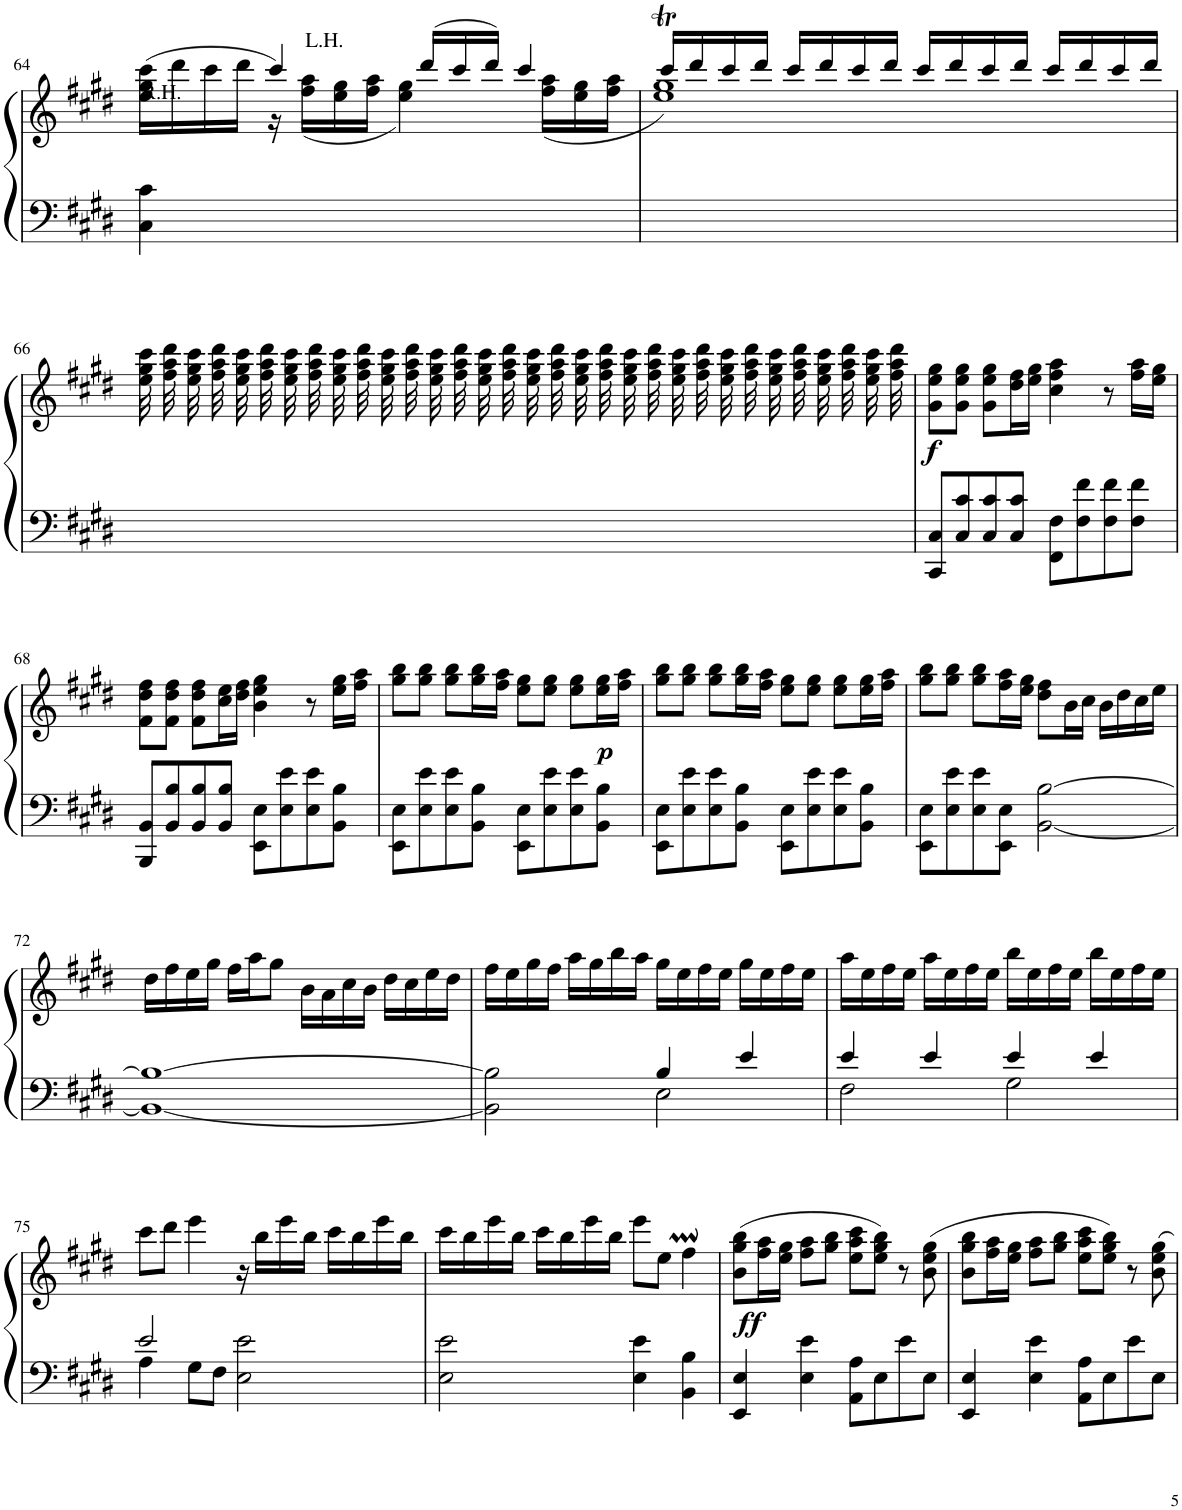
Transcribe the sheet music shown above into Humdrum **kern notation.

**kern	**kern	**dynam
*part1	*part1	*part1
*staff2	*staff1	*staff1/2
*I"Piano	*	*
*I'Pno.	*	*
!!LO:PB:g=z
*clefF4	*clefG2	*
*k[f#c#g#d#]	*k[f#c#g#d#]	*
*M4/4	*M4/4	*
=64	=64	=64
*	*^	*
!	!LO:TX:a:t=R.H.	!	!
4C#\ 4c#\	(16ee\ 16gg#\ 16ccc#\LL	4ryy	.
.	16ddd#\	.	.
.	16ccc#\	.	.
.	16ddd#\JJ	.	.
8ryy	4ccc#/)	16r	.
!	!	!LO:TX:a:t=L.H.	!
.	.	(16ff#\ 16aa\LL	.
8ryy	.	16ee\ 16gg#\	.
.	.	16ff#\ 16aa\JJ	.
2ryy	16ryy	4ee\ 4gg#\)	.
.	(16ddd#/LL	.	.
.	16ccc#/	.	.
.	16ddd#/JJ)	.	.
.	4ccc#/	16ryy	.
.	.	(16ff#\ 16aa\LL	.
.	.	16ee\ 16gg#\	.
.	.	16ff#\ 16aa\JJ	.
=65	=65	=65	=65
*	*	*^	*
1ryy	16ccc#/LL	1ee)	1gg#t	.
.	16ddd#/	.	.	.
.	16ccc#/	.	.	.
.	16ddd#/JJ	.	.	.
.	16ccc#/LL	.	.	.
.	16ddd#/	.	.	.
.	16ccc#/	.	.	.
.	16ddd#/JJ	.	.	.
.	16ccc#/LL	.	.	.
.	16ddd#/	.	.	.
.	16ccc#/	.	.	.
.	16ddd#/JJ	.	.	.
.	16ccc#/LL	.	.	.
.	16ddd#/	.	.	.
.	16ccc#/	.	.	.
.	16ddd#/JJ	.	.	.
*	*	*v	*v	*
!!LO:LB:g=z
=66	=66	=66	=66
1ryy	32ryy	32ee\ 32gg#\ 32ccc#\	.
.	32ff#\ 32aa\ 32ddd#\	32ryy	.
.	32ryy	32ee\ 32gg#\ 32ccc#\	.
.	32ff#\ 32aa\ 32ddd#\	32ryy	.
.	32ryy	32ee\ 32gg#\ 32ccc#\	.
.	32ff#\ 32aa\ 32ddd#\	32ryy	.
.	32ryy	32ee\ 32gg#\ 32ccc#\	.
.	32ff#\ 32aa\ 32ddd#\	32ryy	.
.	32ryy	32ee\ 32gg#\ 32ccc#\	.
.	32ff#\ 32aa\ 32ddd#\	32ryy	.
.	32ryy	32ee\ 32gg#\ 32ccc#\	.
.	32ff#\ 32aa\ 32ddd#\	32ryy	.
.	32ryy	32ee\ 32gg#\ 32ccc#\	.
.	32ff#\ 32aa\ 32ddd#\	32ryy	.
.	32ryy	32ee\ 32gg#\ 32ccc#\	.
.	32ff#\ 32aa\ 32ddd#\	32ryy	.
.	32ryy	32ee\ 32gg#\ 32ccc#\	.
.	32ff#\ 32aa\ 32ddd#\	32ryy	.
.	32ryy	32ee\ 32gg#\ 32ccc#\	.
.	32ff#\ 32aa\ 32ddd#\	32ryy	.
.	32ryy	32ee\ 32gg#\ 32ccc#\	.
.	32ff#\ 32aa\ 32ddd#\	32ryy	.
.	32ryy	32ee\ 32gg#\ 32ccc#\	.
.	32ff#\ 32aa\ 32ddd#\	32ryy	.
.	32ryy	32ee\ 32gg#\ 32ccc#\	.
.	32ff#\ 32aa\ 32ddd#\	32ryy	.
.	32ryy	32ee\ 32gg#\ 32ccc#\	.
.	32ff#\ 32aa\ 32ddd#\	32ryy	.
.	32ryy	32ee\ 32gg#\ 32ccc#\	.
.	32ff#\ 32aa\ 32ddd#\	32ryy	.
.	32ryy	32ee\ 32gg#\ 32ccc#\	.
.	32ff#\ 32aa\ 32ddd#\	32ryy	.
=67	=67	=67	=67
!	!	!	!LO:DY:a=2
*	*v	*v	*
8CC#/ 8C#/L	8g#\ 8ee\ 8gg#\L	f
8C#/ 8c#/	8g#\ 8ee\ 8gg#\J	.
8C#/ 8c#/	8g#\ 8ee\ 8gg#\L	.
8C#/ 8c#/J	16dd#\ 16ff#\L	.
.	16ee\ 16gg#\JJ	.
8FF#\ 8F#\L	4cc#\ 4ff#\ 4aa\	.
8F#\ 8f#\	.	.
8F#\ 8f#\	8r	.
8F#\ 8f#\J	16ff#\ 16aa\LL	.
.	16ee\ 16gg#\JJ	.
!!LO:LB:g=z
=68	=68	=68
8BBB/ 8BB/L	8f#\ 8dd#\ 8ff#\L	.
8BB/ 8B/	8f#\ 8dd#\ 8ff#\J	.
8BB/ 8B/	8f#\ 8dd#\ 8ff#\L	.
8BB/ 8B/J	16cc#\ 16ee\L	.
.	16dd#\ 16ff#\JJ	.
8EE\ 8E\L	4b\ 4ee\ 4gg#\	.
8E\ 8e\	.	.
8E\ 8e\	8r	.
8BB\ 8B\J	16ee\ 16gg#\LL	.
.	16ff#\ 16aa\JJ	.
=69	=69	=69
8EE\ 8E\L	8gg#\ 8bb\L	.
8E\ 8e\	8gg#\ 8bb\J	.
8E\ 8e\	8gg#\ 8bb\L	.
8BB\ 8B\J	16gg#\ 16bb\L	.
.	16ff#\ 16aa\JJ	.
8EE\ 8E\L	8ee\ 8gg#\L	.
8E\ 8e\	8ee\ 8gg#\J	.
8E\ 8e\	8ee\ 8gg#\L	.
!	!	!LO:DY:b
8BB\ 8B\J	16ee\ 16gg#\L	p
.	16ff#\ 16aa\JJ	.
=70	=70	=70
8EE\ 8E\L	8gg#\ 8bb\L	.
8E\ 8e\	8gg#\ 8bb\J	.
8E\ 8e\	8gg#\ 8bb\L	.
8BB\ 8B\J	16gg#\ 16bb\L	.
.	16ff#\ 16aa\JJ	.
8EE\ 8E\L	8ee\ 8gg#\L	.
8E\ 8e\	8ee\ 8gg#\J	.
8E\ 8e\	8ee\ 8gg#\L	.
8BB\ 8B\J	16ee\ 16gg#\L	.
.	16ff#\ 16aa\JJ	.
=71	=71	=71
8EE\ 8E\L	8gg#\ 8bb\L	.
8E\ 8e\	8gg#\ 8bb\J	.
8E\ 8e\	8gg#\ 8bb\L	.
8EE\ 8E\J	16ff#\ 16aa\L	.
.	16ee\ 16gg#\JJ	.
[2BB\ [2B\	8dd#\ 8ff#\L	.
.	16b\L	.
.	16cc#\JJ	.
.	16b\LL	.
.	16dd#\	.
.	16cc#\	.
.	16ee\JJ	.
!!LO:LB:g=z
=72	=72	=72
1BB_ 1B_	16dd#\LL	.
.	16ff#\	.
.	16ee\	.
.	16gg#\JJ	.
.	16ff#\LL	.
.	16aa\J	.
.	8gg#\J	.
.	16b\LL	.
.	16a\	.
.	16cc#\	.
.	16b\JJ	.
.	16dd#\LL	.
.	16cc#\	.
.	16ee\	.
.	16dd#\JJ	.
=73	=73	=73
*^	*	*
2BB\] 2B\]	2ryy	16ff#\LL	.
.	.	16ee\	.
.	.	16gg#\	.
.	.	16ff#\JJ	.
.	.	16aa\LL	.
.	.	16gg#\	.
.	.	16bb\	.
.	.	16aa\JJ	.
4B/	2E\	16gg#\LL	.
.	.	16ee\	.
.	.	16ff#\	.
.	.	16ee\JJ	.
4e/	.	16gg#\LL	.
.	.	16ee\	.
.	.	16ff#\	.
.	.	16ee\JJ	.
=74	=74	=74	=74
4e/	2F#\	16aa\LL	.
.	.	16ee\	.
.	.	16ff#\	.
.	.	16ee\JJ	.
4e/	.	16aa\LL	.
.	.	16ee\	.
.	.	16ff#\	.
.	.	16ee\JJ	.
4e/	2G#\	16bb\LL	.
.	.	16ee\	.
.	.	16ff#\	.
.	.	16ee\JJ	.
4e/	.	16bb\LL	.
.	.	16ee\	.
.	.	16ff#\	.
.	.	16ee\JJ	.
!!LO:LB:g=z
=75	=75	=75	=75
2e/	4A\	8ccc#\L	.
.	.	8ddd#\J	.
.	8G#\L	4eee\	.
.	8F#\J	.	.
2E\ 2e\	2ryy	16r	.
.	.	16bb\LL	.
.	.	16eee\	.
.	.	16bb\JJ	.
.	.	16ccc#\LL	.
.	.	16bb\	.
.	.	16eee\	.
.	.	16bb\JJ	.
*v	*v	*	*
=76	=76	=76
2E\ 2e\	16ccc#\LL	.
.	16bb\	.
.	16eee\	.
.	16bb\JJ	.
.	16ccc#\LL	.
.	16bb\	.
.	16eee\	.
.	16bb\JJ	.
4E\ 4e\	8eee\L	.
.	8ee\J	.
4BB\ 4B\	4ff#M\	.
=77	=77	=77
!	!	!LO:DY:a=2
4EE/ 4E/	(8b\ 8gg#\ 8bb\L	ff
.	16ff#\ 16aa\L	.
.	16ee\ 16gg#\JJ	.
4E\ 4e\	8ff#\ 8aa\L	.
.	8gg#\ 8bb\J	.
8AA\ 8A\L	8ee\ 8aa\ 8ccc#\L	.
8E\	8ee\ 8gg#\ 8bb\J)	.
8e\	8r	.
8E\J	(8b\ 8ee\ 8gg#\	.
=78	=78	=78
4EE/ 4E/	8b\ 8gg#\ 8bb\L	.
.	16ff#\ 16aa\L	.
.	16ee\ 16gg#\JJ	.
4E\ 4e\	8ff#\ 8aa\L	.
.	8gg#\ 8bb\J	.
8AA\ 8A\L	8ee\ 8aa\ 8ccc#\L	.
8E\	8ee\ 8gg#\ 8bb\J)	.
8e\	8r	.
8E\J	8b\ 8ee\ 8gg#\	.
=	=	=
*-	*-	*-
